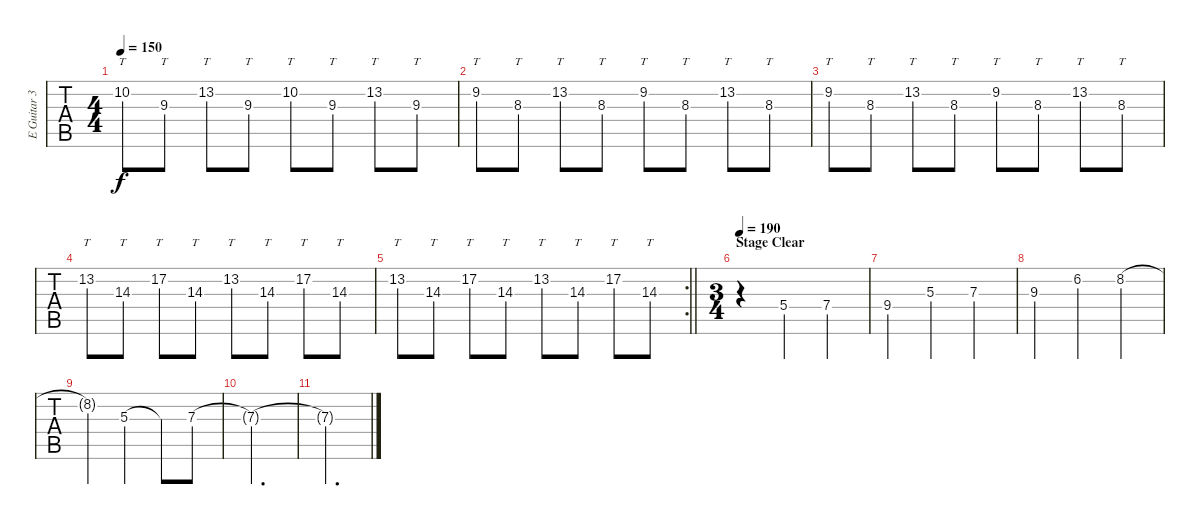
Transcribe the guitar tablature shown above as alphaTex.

\track ("E Guitar 3" "E Guitar 3") {instrument overdrivenguitar}
\staff {tabs}
\tuning (E4 B3 G3 D3 A2 E2) {hide}
\ts (4 4)
\tempo 150
\clef g2
\ks c
10.2.8{tt dy f} 9.3.8{tt} 13.2.8{tt} 9.3.8{tt} 10.2.8{tt} 9.3.8{tt} 13.2.8{tt} 9.3.8{tt} |
9.2.8{tt} 8.3.8{tt} 13.2.8{tt} 8.3.8{tt} 9.2.8{tt} 8.3.8{tt} 13.2.8{tt} 8.3.8{tt} |
9.2.8{tt} 8.3.8{tt} 13.2.8{tt} 8.3.8{tt} 9.2.8{tt} 8.3.8{tt} 13.2.8{tt} 8.3.8{tt} |
13.2.8{tt} 14.3.8{tt} 17.2.8{tt} 14.3.8{tt} 13.2.8{tt} 14.3.8{tt} 17.2.8{tt} 14.3.8{tt} |
\rc 2
\barLineRight lightlight
13.2.8{tt} 14.3.8{tt} 17.2.8{tt} 14.3.8{tt} 13.2.8{tt} 14.3.8{tt} 17.2.8{tt} 14.3.8{tt} |
\ts (3 4)
\section ("" "Stage Clear")
\tempo 190
r.4 5.4.4 7.4.4 |
9.4.4 5.3.4 7.3.4 |
9.3.4 6.2.4 8.2.4 |
8.2{t}.4 5.3.4 5.3{t}.8 7.3.8 |
7.3{t}.2{d} |
7.3{t}.2{d}
